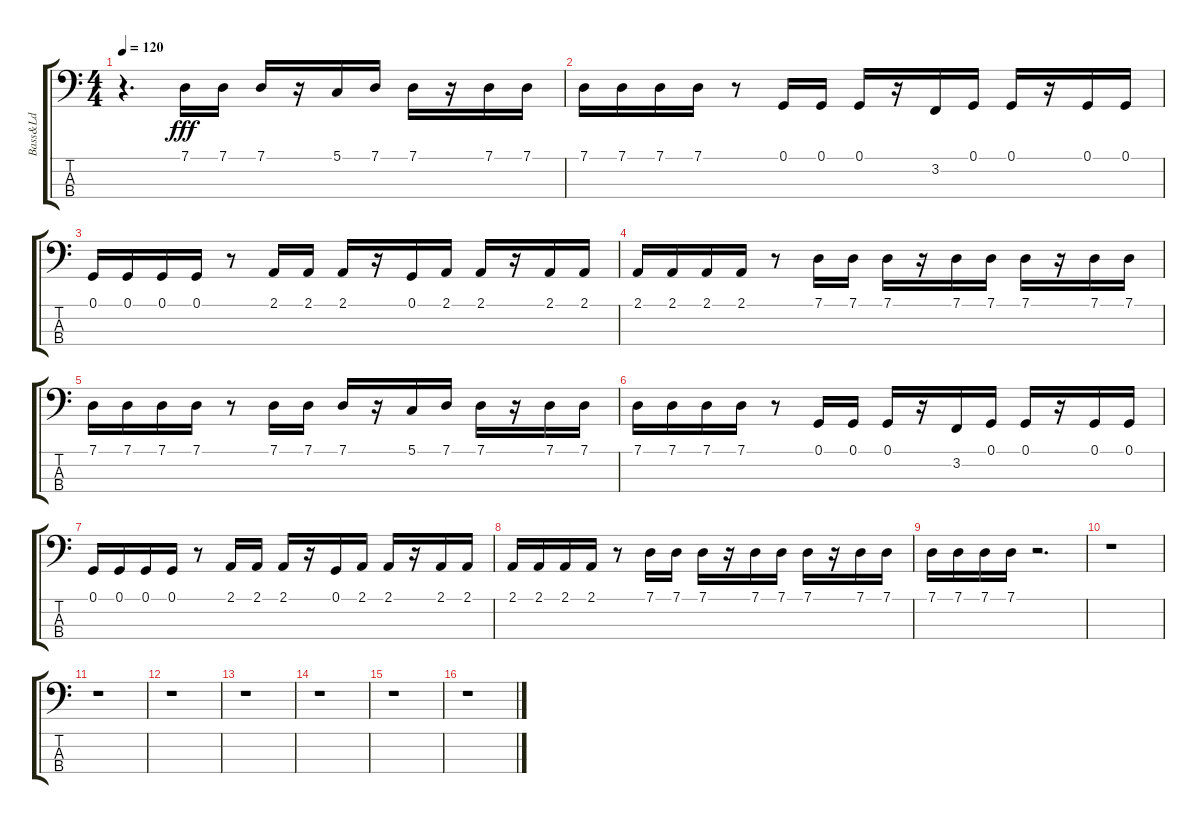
\track ("Bass&Ld" "Bass&Ld") {instrument lead8bassandlead}
\staff {score tabs}
\tuning (G2 D2 A1 E1) {hide}
\ts (4 4)
\tempo 120
\clef f4
\ks c
r.4{d dy fff} 7.1.16 7.1.16 7.1.16 r.16 5.1.16 7.1.16 7.1.16 r.16 7.1.16 7.1.16 |
7.1.16 7.1.16 7.1.16 7.1.16 r.8 0.1.16 0.1.16 0.1.16 r.16 3.2.16 0.1.16 0.1.16 r.16 0.1.16 0.1.16 |
0.1.16 0.1.16 0.1.16 0.1.16 r.8 2.1.16 2.1.16 2.1.16 r.16 0.1.16 2.1.16 2.1.16 r.16 2.1.16 2.1.16 |
2.1.16 2.1.16 2.1.16 2.1.16 r.8 7.1.16 7.1.16 7.1.16 r.16 7.1.16 7.1.16 7.1.16 r.16 7.1.16 7.1.16 |
7.1.16 7.1.16 7.1.16 7.1.16 r.8 7.1.16 7.1.16 7.1.16 r.16 5.1.16 7.1.16 7.1.16 r.16 7.1.16 7.1.16 |
7.1.16 7.1.16 7.1.16 7.1.16 r.8 0.1.16 0.1.16 0.1.16 r.16 3.2.16 0.1.16 0.1.16 r.16 0.1.16 0.1.16 |
0.1.16 0.1.16 0.1.16 0.1.16 r.8 2.1.16 2.1.16 2.1.16 r.16 0.1.16 2.1.16 2.1.16 r.16 2.1.16 2.1.16 |
2.1.16 2.1.16 2.1.16 2.1.16 r.8 7.1.16 7.1.16 7.1.16 r.16 7.1.16 7.1.16 7.1.16 r.16 7.1.16 7.1.16 |
7.1.16 7.1.16 7.1.16 7.1.16 r.2{d} |
r.1 |
r.1 |
r.1 |
r.1 |
r.1 |
r.1 |
r.1
